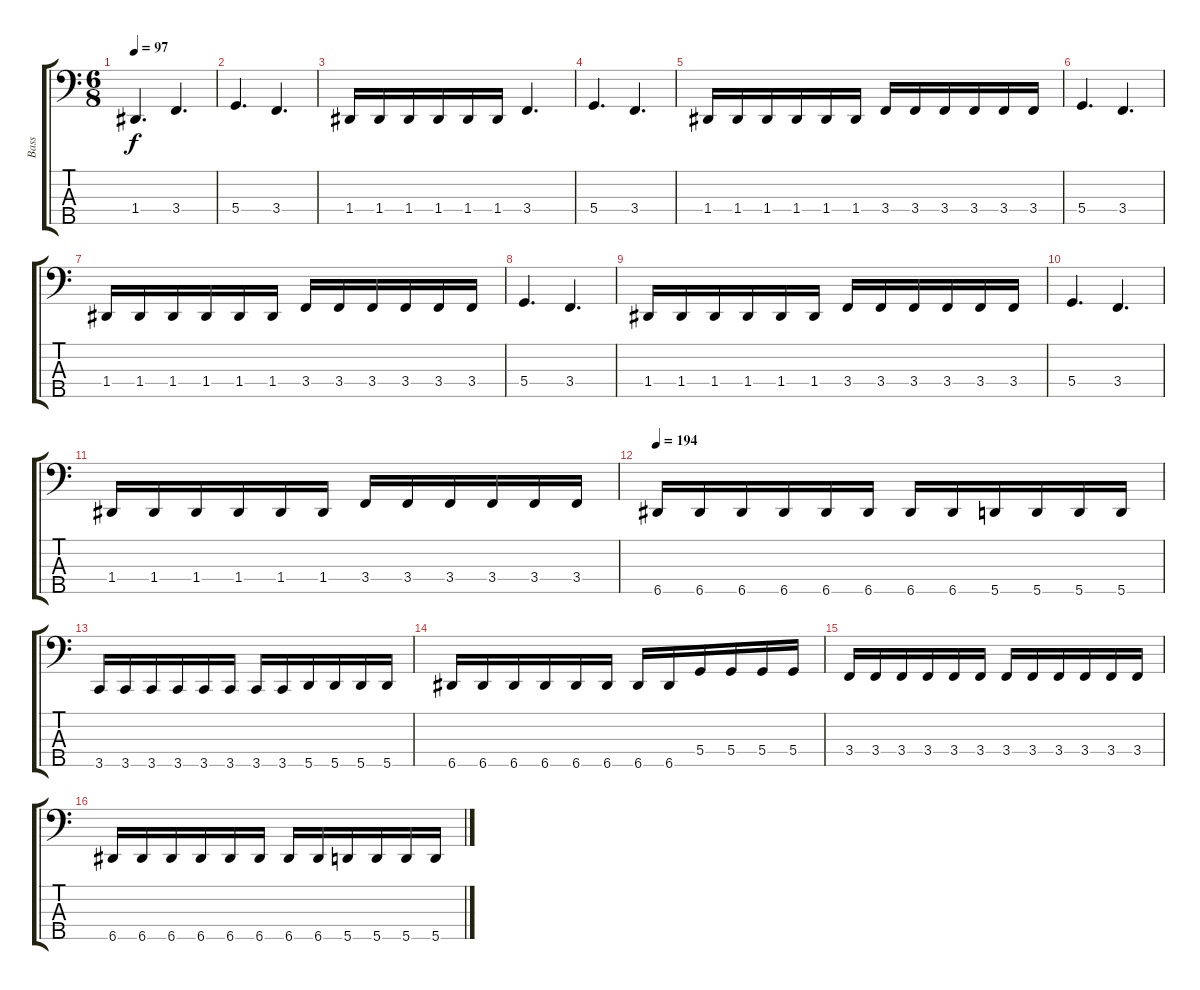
\track ("Bass" "Bass") {instrument electricbassfinger}
\staff {score tabs}
\tuning (F2 C2 G1 D1 A0) {hide}
\ts (6 8)
\tempo 97
\clef f4
\ks c
1.4.4{d dy f} 3.4.4{d} |
5.4.4{d} 3.4.4{d} |
1.4.16 1.4.16 1.4.16 1.4.16 1.4.16 1.4.16 3.4.4{d} |
5.4.4{d} 3.4.4{d} |
1.4.16 1.4.16 1.4.16 1.4.16 1.4.16 1.4.16 3.4.16 3.4.16 3.4.16 3.4.16 3.4.16 3.4.16 |
5.4.4{d} 3.4.4{d} |
1.4.16 1.4.16 1.4.16 1.4.16 1.4.16 1.4.16 3.4.16 3.4.16 3.4.16 3.4.16 3.4.16 3.4.16 |
5.4.4{d} 3.4.4{d} |
1.4.16 1.4.16 1.4.16 1.4.16 1.4.16 1.4.16 3.4.16 3.4.16 3.4.16 3.4.16 3.4.16 3.4.16 |
5.4.4{d} 3.4.4{d} |
1.4.16 1.4.16 1.4.16 1.4.16 1.4.16 1.4.16 3.4.16 3.4.16 3.4.16 3.4.16 3.4.16 3.4.16 |
\tempo 194
6.5.16 6.5.16 6.5.16 6.5.16 6.5.16 6.5.16 6.5.16 6.5.16 5.5.16 5.5.16 5.5.16 5.5.16 |
3.5.16 3.5.16 3.5.16 3.5.16 3.5.16 3.5.16 3.5.16 3.5.16 5.5.16 5.5.16 5.5.16 5.5.16 |
6.5.16 6.5.16 6.5.16 6.5.16 6.5.16 6.5.16 6.5.16 6.5.16 5.4.16 5.4.16 5.4.16 5.4.16 |
3.4.16 3.4.16 3.4.16 3.4.16 3.4.16 3.4.16 3.4.16 3.4.16 3.4.16 3.4.16 3.4.16 3.4.16 |
6.5.16 6.5.16 6.5.16 6.5.16 6.5.16 6.5.16 6.5.16 6.5.16 5.5.16 5.5.16 5.5.16 5.5.16
